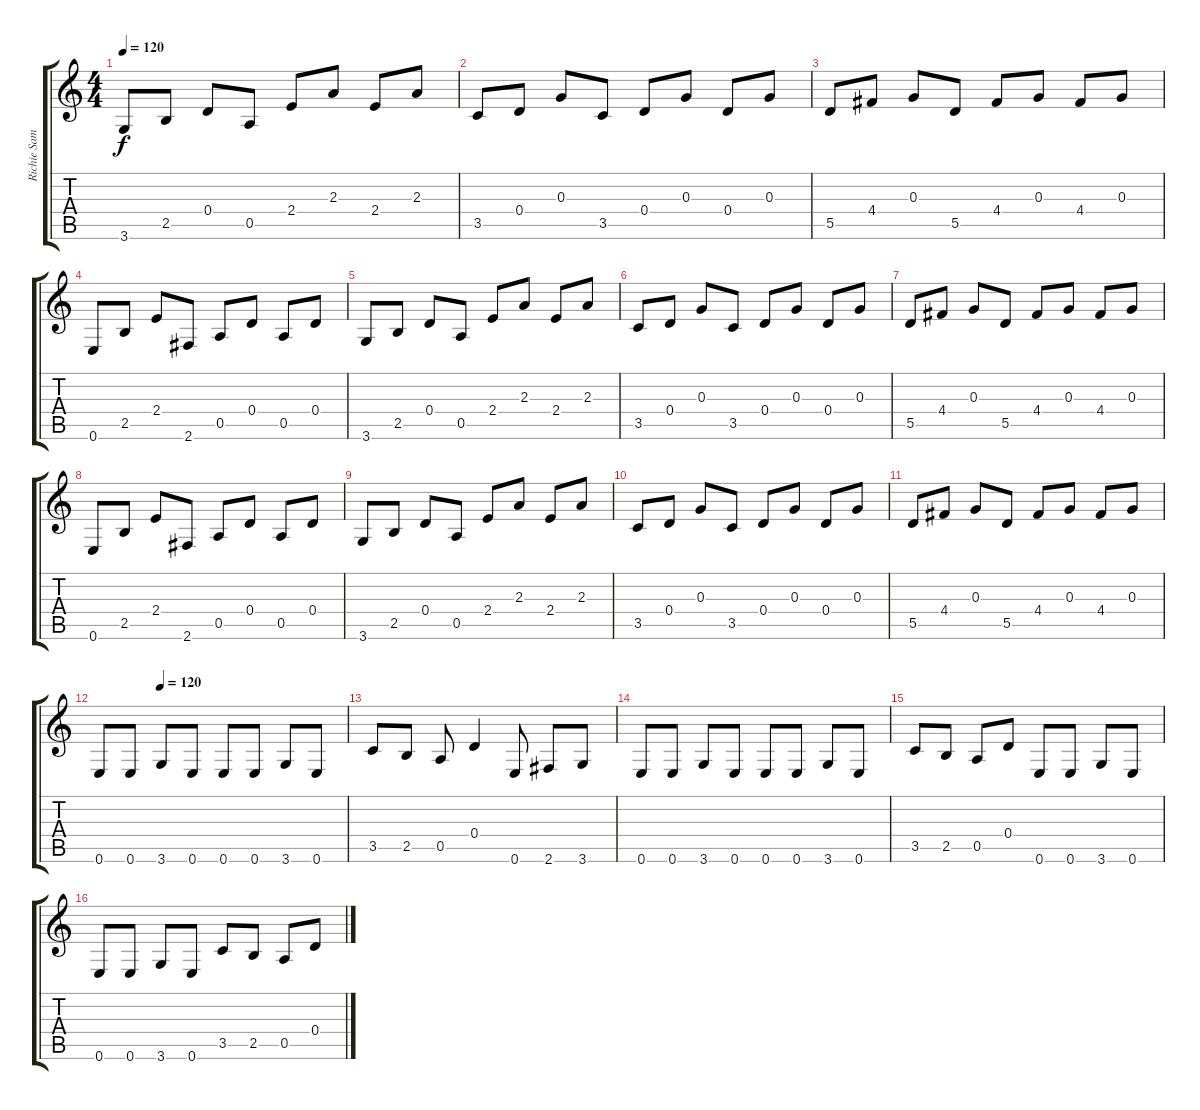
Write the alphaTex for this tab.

\track ("Richie Sambora Rythm" "Richie Sam") {instrument acousticguitarsteel}
\staff {score tabs}
\tuning (E4 B3 G3 D3 A2 E2) {hide}
\ts (4 4)
\tempo 120
\clef g2
\ks c
3.6.8{dy f} 2.5.8 0.4.8 0.5.8 2.4.8 2.3.8 2.4.8 2.3.8 |
3.5.8 0.4.8 0.3.8 3.5.8 0.4.8 0.3.8 0.4.8 0.3.8 |
5.5.8 4.4.8 0.3.8 5.5.8 4.4.8 0.3.8 4.4.8 0.3.8 |
0.6.8 2.5.8 2.4.8 2.6.8 0.5.8 0.4.8 0.5.8 0.4.8 |
3.6.8 2.5.8 0.4.8 0.5.8 2.4.8 2.3.8 2.4.8 2.3.8 |
3.5.8 0.4.8 0.3.8 3.5.8 0.4.8 0.3.8 0.4.8 0.3.8 |
5.5.8 4.4.8 0.3.8 5.5.8 4.4.8 0.3.8 4.4.8 0.3.8 |
0.6.8 2.5.8 2.4.8 2.6.8 0.5.8 0.4.8 0.5.8 0.4.8 |
3.6.8 2.5.8 0.4.8 0.5.8 2.4.8 2.3.8 2.4.8 2.3.8 |
3.5.8 0.4.8 0.3.8 3.5.8 0.4.8 0.3.8 0.4.8 0.3.8 |
5.5.8 4.4.8 0.3.8 5.5.8 4.4.8 0.3.8 4.4.8 0.3.8 |
\tempo (120 0.25)
0.6.8{instrument electricguitarclean} 0.6.8 3.6.8 0.6.8 0.6.8 0.6.8 3.6.8 0.6.8 |
3.5.8 2.5.8 0.5.8 0.4.4 0.6.8 2.6.8 3.6.8 |
0.6.8 0.6.8 3.6.8 0.6.8 0.6.8 0.6.8 3.6.8 0.6.8 |
3.5.8 2.5.8 0.5.8 0.4.8 0.6.8 0.6.8 3.6.8 0.6.8 |
0.6.8 0.6.8 3.6.8 0.6.8 3.5.8 2.5.8 0.5.8 0.4.8
